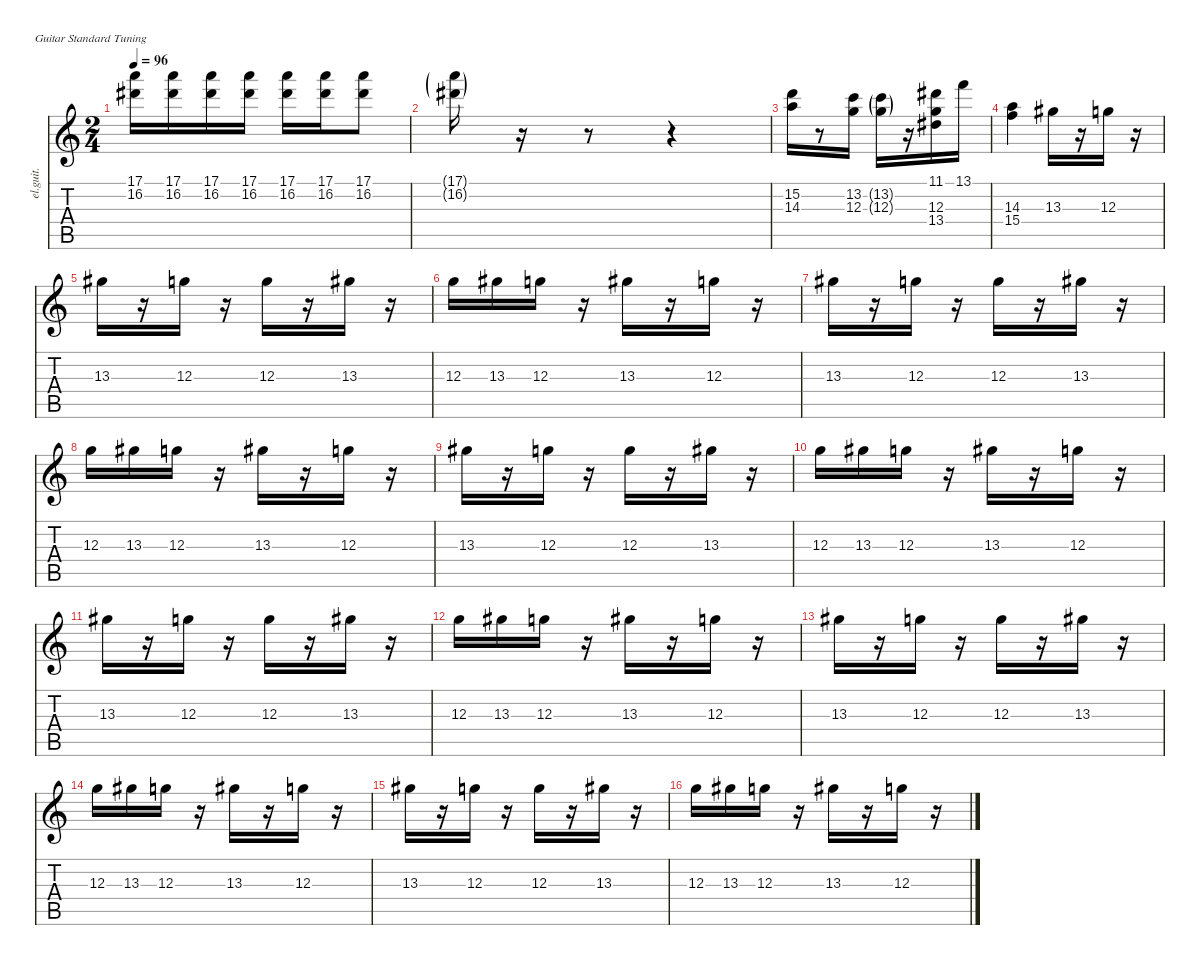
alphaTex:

\defaultSystemsLayout 4
\hideDynamics
\bracketExtendMode nobrackets
\otherSystemsTrackNameOrientation horizontal
\track ("Guitar 1" "el.guit.") {instrument electricguitarclean}
\staff {score tabs}
\tuning (E4 B3 G3 D3 A2 E2)
\ts (2 4)
\tempo 96
\clef g2
\ks c
(17.1 16.2{acc #}).16{dy f} (17.1 16.2{acc #}).16 (17.1 16.2{acc #}).16 (17.1 16.2{acc #}).16 (17.1 16.2{acc #}).16 (17.1 16.2{acc #}).16 (17.1 16.2{acc #}).8 |
(17.1{g} 16.2{g acc #}).16{dy fff} r.16 r.8 r.4 |
(15.2 14.3).16{dy f} r.8 (13.2 12.3).16 (13.2{g} 12.3{g}).16{dy fff} r.16 (11.1{acc #} 12.3 13.4{acc #}).16{dy f} 13.1.16 |
(14.3 15.4).4 13.3{acc #}.16 r.16 12.3.16 r.16 |
13.3{acc #}.16 r.16 12.3.16 r.16 12.3.16 r.16 13.3{acc #}.16 r.16 |
12.3.16 13.3{acc #}.16 12.3.16 r.16 13.3{acc #}.16 r.16 12.3.16 r.16 |
13.3{acc #}.16 r.16 12.3.16 r.16 12.3.16 r.16 13.3{acc #}.16 r.16 |
12.3.16 13.3{acc #}.16 12.3.16 r.16 13.3{acc #}.16 r.16 12.3.16 r.16 |
13.3{acc #}.16 r.16 12.3.16 r.16 12.3.16 r.16 13.3{acc #}.16 r.16 |
12.3.16 13.3{acc #}.16 12.3.16 r.16 13.3{acc #}.16 r.16 12.3.16 r.16 |
13.3{acc #}.16 r.16 12.3.16 r.16 12.3.16 r.16 13.3{acc #}.16 r.16 |
12.3.16 13.3{acc #}.16 12.3.16 r.16 13.3{acc #}.16 r.16 12.3.16 r.16 |
13.3{acc #}.16 r.16 12.3.16 r.16 12.3.16 r.16 13.3{acc #}.16 r.16 |
12.3.16 13.3{acc #}.16 12.3.16 r.16 13.3{acc #}.16 r.16 12.3.16 r.16 |
13.3{acc #}.16 r.16 12.3.16 r.16 12.3.16 r.16 13.3{acc #}.16 r.16 |
12.3.16 13.3{acc #}.16 12.3.16 r.16 13.3{acc #}.16 r.16 12.3.16 r.16
